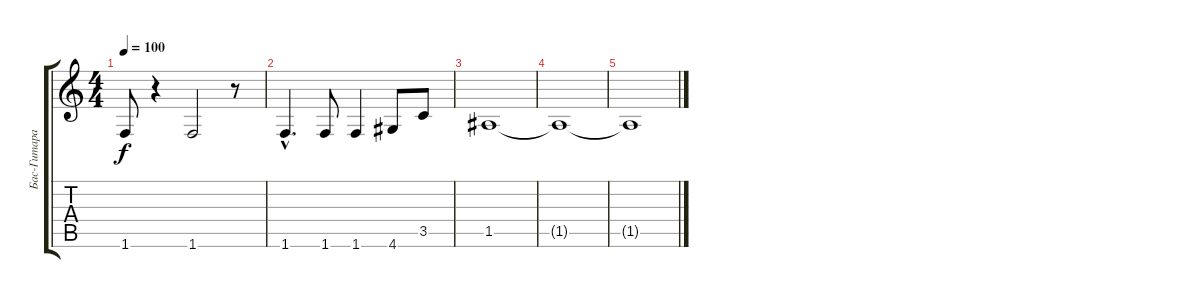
\track ("Бас-Гитара" "Бас-Гитара") {instrument electricbassfinger}
\staff {score tabs}
\tuning (E4 B3 G3 D3 A2 E2) {hide}
\ts (4 4)
\tempo 100
\clef g2
\ks c
1.6.8{dy f} r.4 1.6.2 r.8 |
1.6{hac}.4{d} 1.6.8 1.6.4 4.6.8 3.5.8 |
1.5.1 |
1.5{t}.1 |
1.5{t}.1
